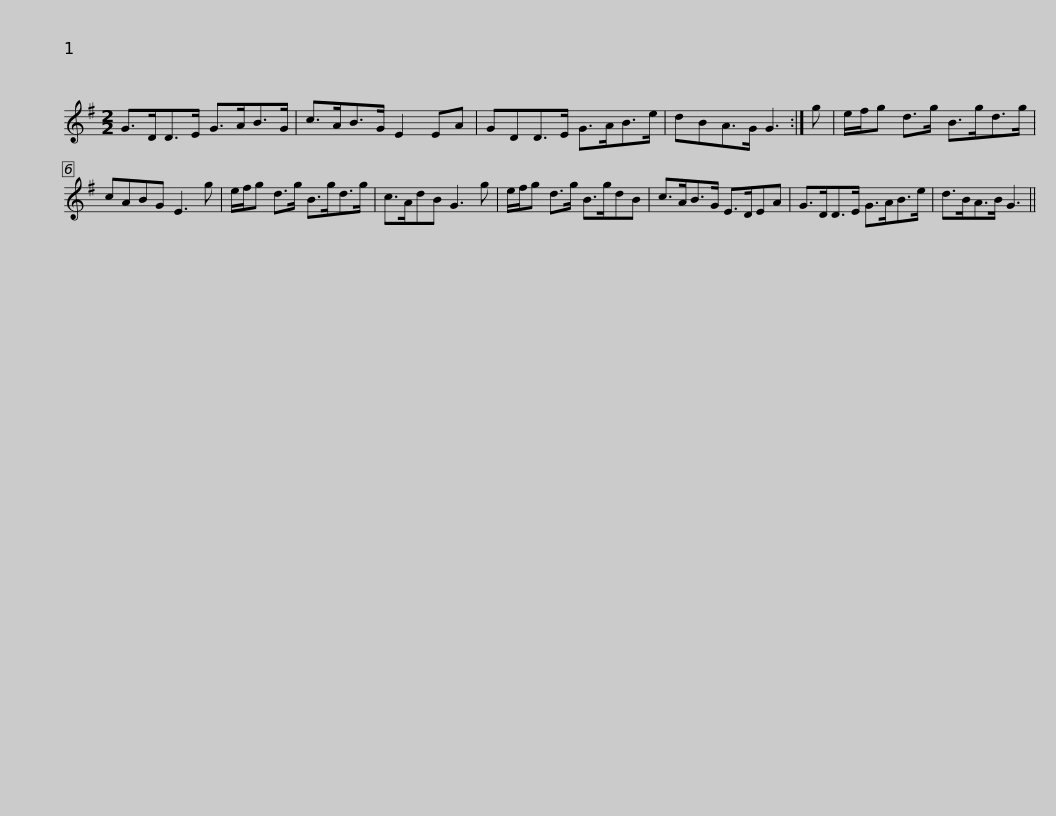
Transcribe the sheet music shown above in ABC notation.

X:1
L:1/8
M:2/2
I:linebreak $
K:G
V:1 treble
V:1
 G>DD>E G>AB>G | c>AB>G E2 EA | GDD>E G>AB>e | dBA>G G3 :| g |$ %5
 e/f/g d>g B>gd>g | cABG E3 g | e/f/g d>g B>gd>g | c>AdB G3 g | e/f/g d>g B>gdB |$ %10
 c>AB>G E>DEA | G>DD>E G>AB>e | d>BA>B G3 || %13
